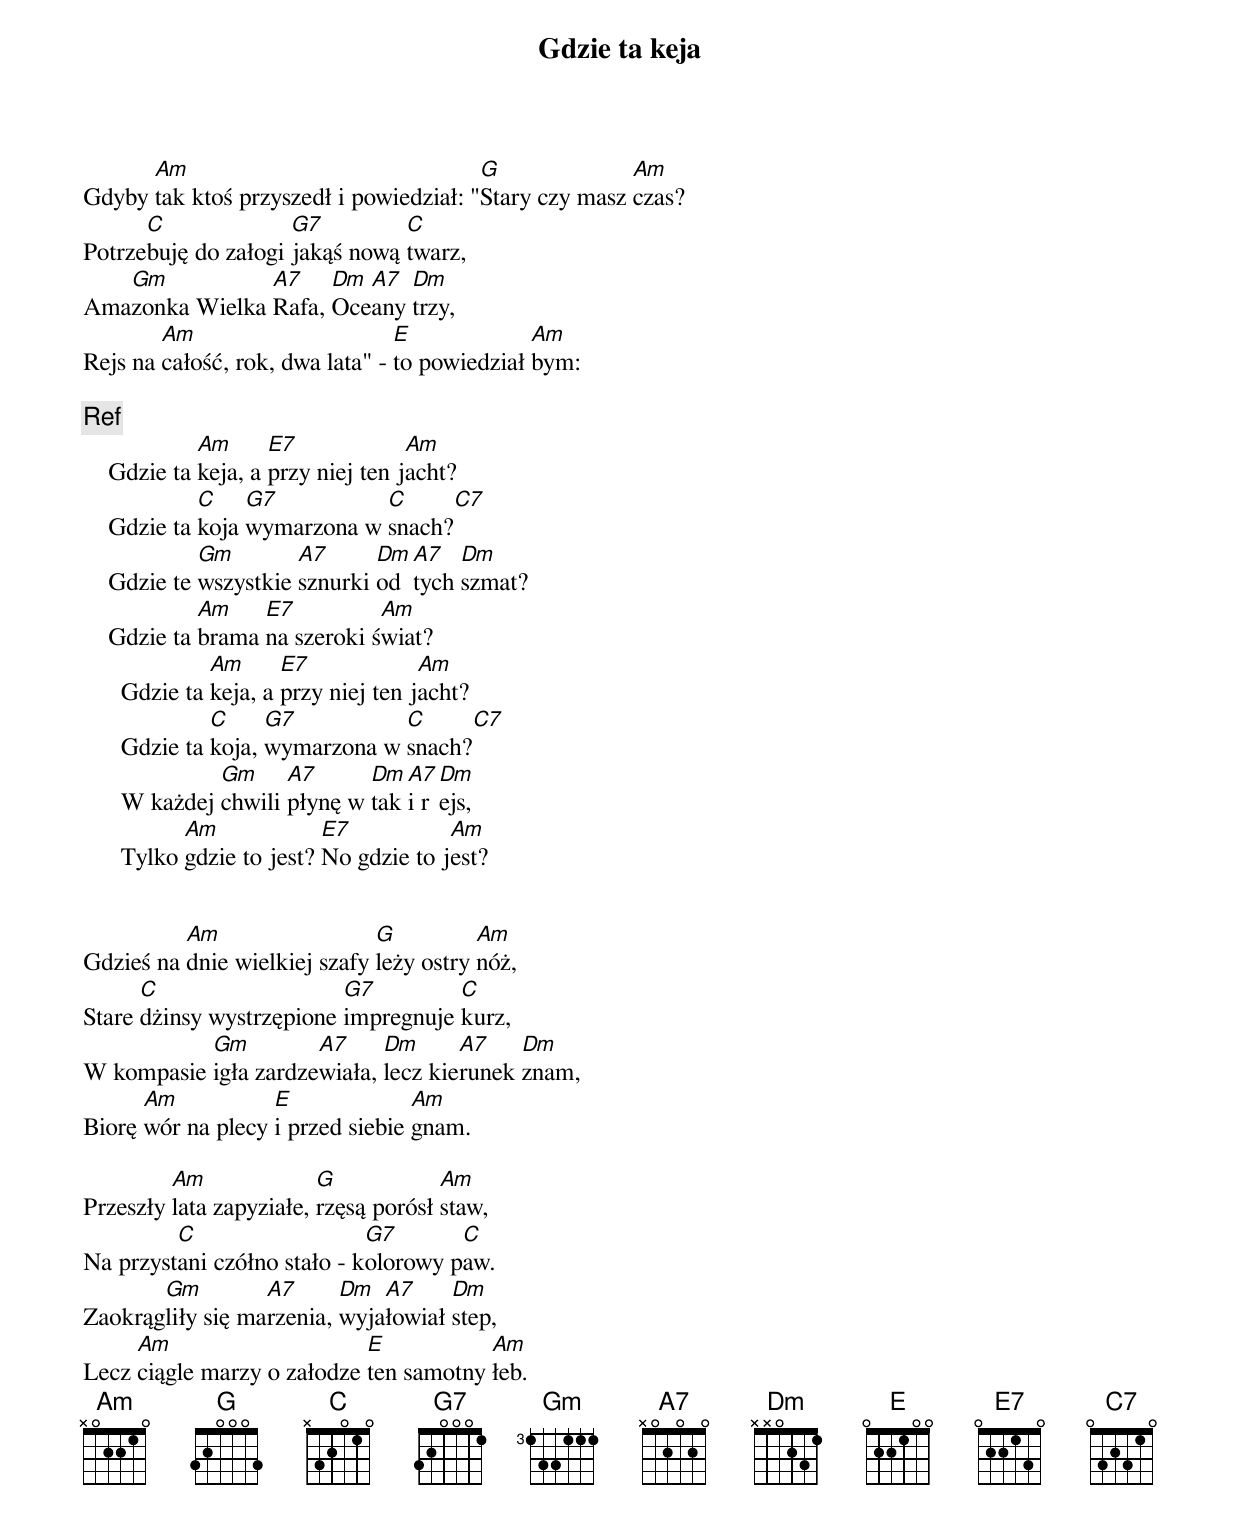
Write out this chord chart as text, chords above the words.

Gdzie ta keja

      Am                                G              Am
Gdyby tak ktoś przyszedł i powiedział: "Stary czy masz czas?
      C              G7         C
Potrzebuję do załogi jakąś nową twarz,
   Gm           A7    Dm A7  Dm
Amazonka Wielka Rafa, Oceany trzy,
        Am                       E             Am
Rejs na całość, rok, dwa lata" - to powiedział bym:

[Ref]
             Am      E7             Am
    Gdzie ta keja, a przy niej ten jacht?
             C    G7          C      C7
    Gdzie ta koja wymarzona w snach?
             Gm        A7      Dm A7   Dm
    Gdzie te wszystkie sznurki od tych szmat?
             Am    E7          Am
    Gdzie ta brama na szeroki świat?
               Am      E7             Am
      Gdzie ta keja, a przy niej ten jacht?
               C     G7          C     C7
      Gdzie ta koja, wymarzona w snach?
               Gm     A7      Dm A7 Dm
      W każdej chwili płynę w taki rejs,
            Am             E7           Am
      Tylko gdzie to jest? No gdzie to jest?


          Am                  G          Am
Gdzieś na dnie wielkiej szafy leży ostry nóż,
      C                   G7         C
Stare dżinsy wystrzępione impregnuje kurz,
           Gm         A7     Dm      A7    Dm
W kompasie igła zardzewiała, lecz kierunek znam,
      Am           E              Am
Biorę wór na plecy i przed siebie gnam.

         Am              G            Am
Przeszły lata zapyziałe, rzęsą porósł staw,
         C                   G7       C
Na przystani czółno stało - kolorowy paw.
       Gm         A7      Dm  A7     Dm
Zaokrągliły się marzenia, wyjałowiał step,
     Am                     E           Am
Lecz ciągle marzy o załodze ten samotny łeb.
